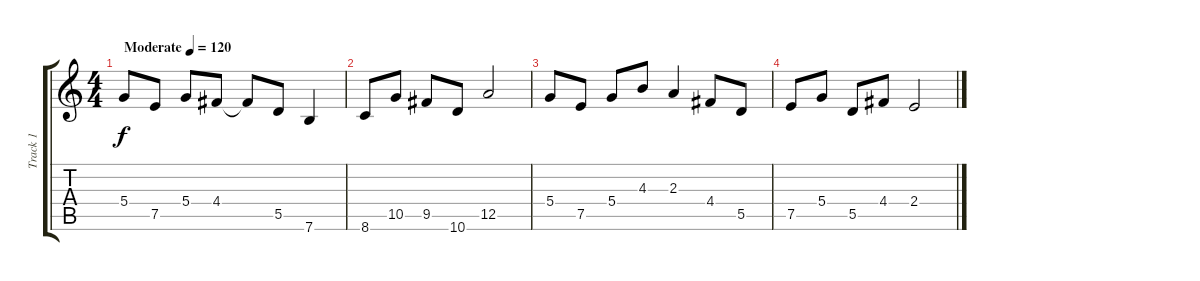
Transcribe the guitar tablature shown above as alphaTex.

\track ("Track 1" "Track 1") {instrument distortionguitar}
\staff {score tabs}
\tuning (E4 B3 G3 D3 A2 E2) {hide}
\ts (4 4)
\tempo (120 "Moderate")
\clef g2
\ks c
5.4.8{dy f instrument distortionguitar} 7.5.8 5.4.8 4.4.8 4.4{t}.8 5.5.8 7.6.4 |
8.6.8 10.5.8 9.5.8 10.6.8 12.5.2 |
5.4.8 7.5.8 5.4.8 4.3.8 2.3.4 4.4.8 5.5.8 |
7.5.8 5.4.8 5.5.8 4.4.8 2.4.2
